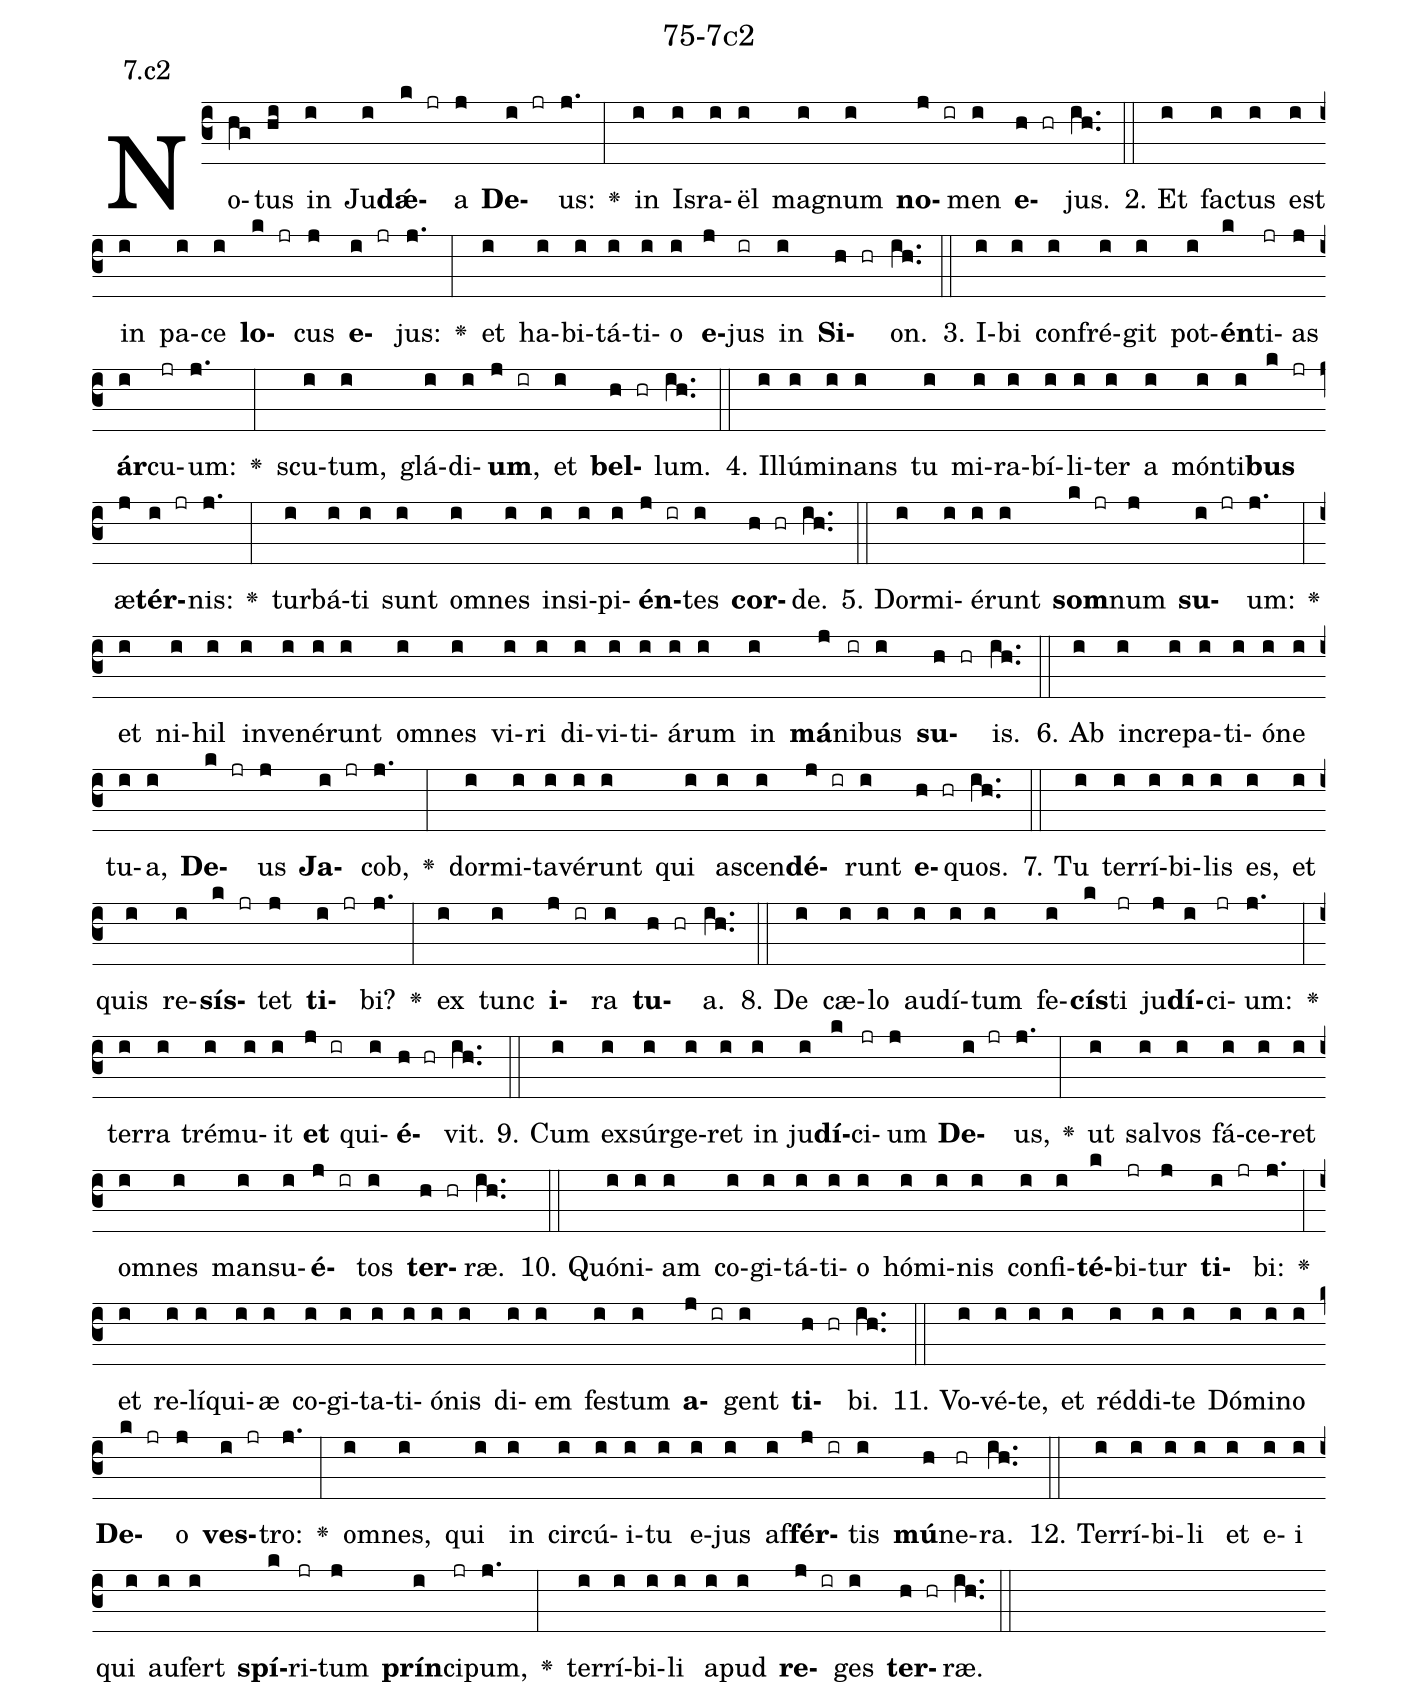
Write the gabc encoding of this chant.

name: 75-7c2;
annotation: 7.c2;
%%
(c3)No(hg)tus(hi) in(i) Ju(i)<b>dǽ</b>(k jr)a(j) <b>De</b>(i jr)us:(j.) <v>\greheightstar</v>(:) in(i) Is(i)ra(i)ël(i) ma(i)gnum(i) <b>no</b>(j ir)men(i) <b>e</b>(h hr)jus.(ih..) (::)
2. Et(i) fac(i)tus(i) est(i) in(i) pa(i)ce(i) <b>lo</b>(k jr)cus(j) <b>e</b>(i jr)jus:(j.) <v>\greheightstar</v>(:) et(i) ha(i)bi(i)tá(i)ti(i)o(i) <b>e</b>(j)jus(ir) in(i) <b>Si</b>(h hr)on.(ih..) (::)
3. I(i)bi(i) con(i)fré(i)git(i) pot(i)<b>én</b>(k)ti(jr)as(j) <b>ár</b>(i)cu(jr)um:(j.) <v>\greheightstar</v>(:) scu(i)tum,(i) glá(i)di(i)<b>um</b>,(j ir) et(i) <b>bel</b>(h hr)lum.(ih..) (::)
4. Il(i)lú(i)mi(i)nans(i) tu(i) mi(i)ra(i)bí(i)li(i)ter(i) a(i) món(i)ti(i)<b>bus</b>(k jr) æ(j)<b>tér</b>(i jr)nis:(j.) <v>\greheightstar</v>(:) tur(i)bá(i)ti(i) sunt(i) om(i)nes(i) in(i)si(i)pi(i)<b>én</b>(j ir)tes(i) <b>cor</b>(h hr)de.(ih..) (::)
5. Dor(i)mi(i)é(i)runt(i) <b>som</b>(k jr)num(j) <b>su</b>(i jr)um:(j.) <v>\greheightstar</v>(:) et(i) ni(i)hil(i) in(i)ve(i)né(i)runt(i) om(i)nes(i) vi(i)ri(i) di(i)vi(i)ti(i)á(i)rum(i) in(i) <b>má</b>(j)ni(ir)bus(i) <b>su</b>(h hr)is.(ih..) (::)
6. Ab(i) in(i)cre(i)pa(i)ti(i)ó(i)ne(i) tu(i)a,(i) <b>De</b>(k jr)us(j) <b>Ja</b>(i jr)cob,(j.) <v>\greheightstar</v>(:) dor(i)mi(i)ta(i)vé(i)runt(i) qui(i) a(i)scen(i)<b>dé</b>(j ir)runt(i) <b>e</b>(h hr)quos.(ih..) (::)
7. Tu(i) ter(i)rí(i)bi(i)lis(i) es,(i) et(i) quis(i) re(i)<b>sís</b>(k jr)tet(j) <b>ti</b>(i jr)bi?(j.) <v>\greheightstar</v>(:) ex(i) tunc(i) <b>i</b>(j ir)ra(i) <b>tu</b>(h hr)a.(ih..) (::)
8. De(i) cæ(i)lo(i) au(i)dí(i)tum(i) fe(i)<b>cís</b>(k)ti(jr) ju(j)<b>dí</b>(i)ci(jr)um:(j.) <v>\greheightstar</v>(:) ter(i)ra(i) tré(i)mu(i)it(i) <b>et</b>(j ir) qui(i)<b>é</b>(h hr)vit.(ih..) (::)
9. Cum(i) ex(i)súr(i)ge(i)ret(i) in(i) ju(i)<b>dí</b>(k)ci(jr)um(j) <b>De</b>(i jr)us,(j.) <v>\greheightstar</v>(:) ut(i) sal(i)vos(i) fá(i)ce(i)ret(i) om(i)nes(i) man(i)su(i)<b>é</b>(j ir)tos(i) <b>ter</b>(h hr)ræ.(ih..) (::)
10. Quón(i)i(i)am(i) co(i)gi(i)tá(i)ti(i)o(i) hó(i)mi(i)nis(i) con(i)fi(i)<b>té</b>(k)bi(jr)tur(j) <b>ti</b>(i jr)bi:(j.) <v>\greheightstar</v>(:) et(i) re(i)lí(i)qui(i)æ(i) co(i)gi(i)ta(i)ti(i)ó(i)nis(i) di(i)em(i) fes(i)tum(i) <b>a</b>(j ir)gent(i) <b>ti</b>(h hr)bi.(ih..) (::)
11. Vo(i)vé(i)te,(i) et(i) réd(i)di(i)te(i) Dó(i)mi(i)no(i) <b>De</b>(k jr)o(j) <b>ves</b>(i jr)tro:(j.) <v>\greheightstar</v>(:) om(i)nes,(i) qui(i) in(i) cir(i)cú(i)i(i)tu(i) e(i)jus(i) af(i)<b>fér</b>(j ir)tis(i) <b>mú</b>(h)ne(hr)ra.(ih..) (::)
12. Ter(i)rí(i)bi(i)li(i) et(i) e(i)i(i) qui(i) au(i)fert(i) <b>spí</b>(k)ri(jr)tum(j) <b>prín</b>(i)ci(jr)pum,(j.) <v>\greheightstar</v>(:) ter(i)rí(i)bi(i)li(i) a(i)pud(i) <b>re</b>(j ir)ges(i) <b>ter</b>(h hr)ræ.(ih..) (::)
